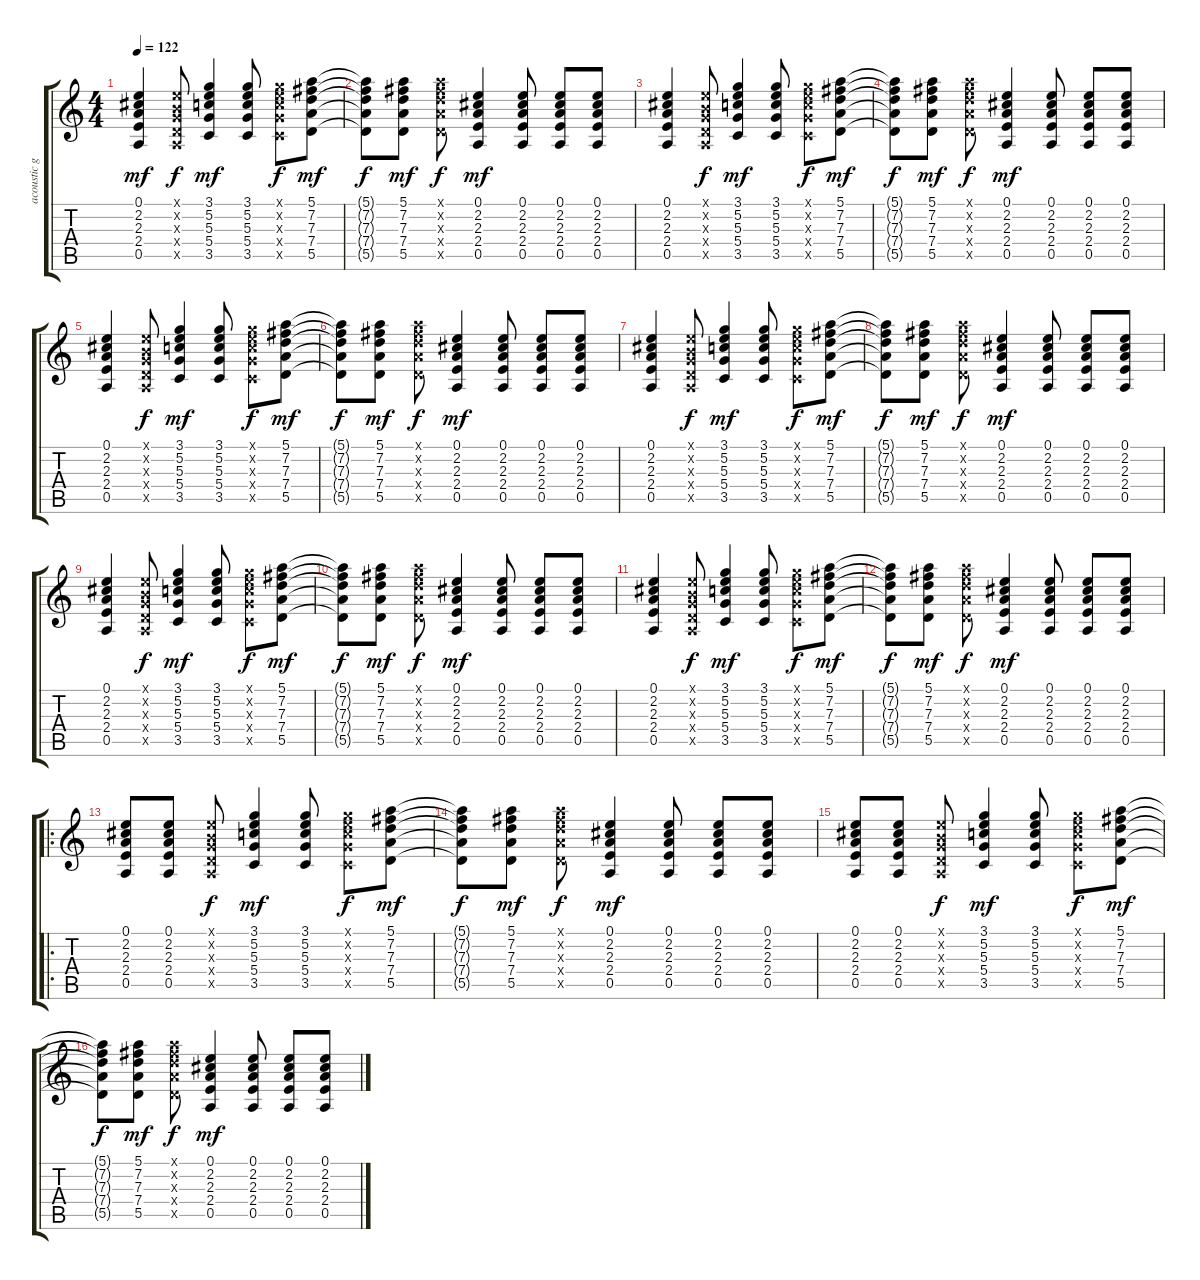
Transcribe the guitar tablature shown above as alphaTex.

\track ("acoustic guitar" "acoustic g") {instrument acousticguitarnylon}
\staff {score tabs}
\tuning (E4 B3 G3 D3 A2 E2) {hide}
\ts (4 4)
\tempo 122
\clef g2
\ks c
(0.1 2.2 2.3 2.4 0.5).4{dy mf instrument acousticguitarnylon} (0.1{x} 0.2{x} 0.3{x} 0.4{x} 0.5{x}).8{dy f} (3.1 5.2 5.3 5.4 3.5).4{dy mf} (3.1 5.2 5.3 5.4 3.5).8 (3.1{x} 5.2{x} 5.3{x} 5.4{x} 3.5{x}).8{dy f} (5.1 7.2 7.3 7.4 5.5).8{dy mf} |
(5.1{t} 7.2{t} 7.3{t} 7.4{t} 5.5{t}).8{dy f} (5.1 7.2 7.3 7.4 5.5).8{dy mf} (5.1{x} 7.2{x} 7.3{x} 7.4{x} 5.5{x}).8{dy f} (0.1 2.2 2.3 2.4 0.5).4{dy mf} (0.1 2.2 2.3 2.4 0.5).8 (0.1 2.2 2.3 2.4 0.5).8 (0.1 2.2 2.3 2.4 0.5).8 |
(0.1 2.2 2.3 2.4 0.5).4 (0.1{x} 0.2{x} 0.3{x} 0.4{x} 0.5{x}).8{dy f} (3.1 5.2 5.3 5.4 3.5).4{dy mf} (3.1 5.2 5.3 5.4 3.5).8 (3.1{x} 5.2{x} 5.3{x} 5.4{x} 3.5{x}).8{dy f} (5.1 7.2 7.3 7.4 5.5).8{dy mf} |
(5.1{t} 7.2{t} 7.3{t} 7.4{t} 5.5{t}).8{dy f} (5.1 7.2 7.3 7.4 5.5).8{dy mf} (5.1{x} 7.2{x} 7.3{x} 7.4{x} 5.5{x}).8{dy f} (0.1 2.2 2.3 2.4 0.5).4{dy mf} (0.1 2.2 2.3 2.4 0.5).8 (0.1 2.2 2.3 2.4 0.5).8 (0.1 2.2 2.3 2.4 0.5).8 |
(0.1 2.2 2.3 2.4 0.5).4 (0.1{x} 0.2{x} 0.3{x} 0.4{x} 0.5{x}).8{dy f} (3.1 5.2 5.3 5.4 3.5).4{dy mf} (3.1 5.2 5.3 5.4 3.5).8 (3.1{x} 5.2{x} 5.3{x} 5.4{x} 3.5{x}).8{dy f} (5.1 7.2 7.3 7.4 5.5).8{dy mf} |
(5.1{t} 7.2{t} 7.3{t} 7.4{t} 5.5{t}).8{dy f} (5.1 7.2 7.3 7.4 5.5).8{dy mf} (5.1{x} 7.2{x} 7.3{x} 7.4{x} 5.5{x}).8{dy f} (0.1 2.2 2.3 2.4 0.5).4{dy mf} (0.1 2.2 2.3 2.4 0.5).8 (0.1 2.2 2.3 2.4 0.5).8 (0.1 2.2 2.3 2.4 0.5).8 |
(0.1 2.2 2.3 2.4 0.5).4 (0.1{x} 0.2{x} 0.3{x} 0.4{x} 0.5{x}).8{dy f} (3.1 5.2 5.3 5.4 3.5).4{dy mf} (3.1 5.2 5.3 5.4 3.5).8 (3.1{x} 5.2{x} 5.3{x} 5.4{x} 3.5{x}).8{dy f} (5.1 7.2 7.3 7.4 5.5).8{dy mf} |
(5.1{t} 7.2{t} 7.3{t} 7.4{t} 5.5{t}).8{dy f} (5.1 7.2 7.3 7.4 5.5).8{dy mf} (5.1{x} 7.2{x} 7.3{x} 7.4{x} 5.5{x}).8{dy f} (0.1 2.2 2.3 2.4 0.5).4{dy mf} (0.1 2.2 2.3 2.4 0.5).8 (0.1 2.2 2.3 2.4 0.5).8 (0.1 2.2 2.3 2.4 0.5).8 |
(0.1 2.2 2.3 2.4 0.5).4 (0.1{x} 0.2{x} 0.3{x} 0.4{x} 0.5{x}).8{dy f} (3.1 5.2 5.3 5.4 3.5).4{dy mf} (3.1 5.2 5.3 5.4 3.5).8 (3.1{x} 5.2{x} 5.3{x} 5.4{x} 3.5{x}).8{dy f} (5.1 7.2 7.3 7.4 5.5).8{dy mf} |
(5.1{t} 7.2{t} 7.3{t} 7.4{t} 5.5{t}).8{dy f} (5.1 7.2 7.3 7.4 5.5).8{dy mf} (5.1{x} 7.2{x} 7.3{x} 7.4{x} 5.5{x}).8{dy f} (0.1 2.2 2.3 2.4 0.5).4{dy mf} (0.1 2.2 2.3 2.4 0.5).8 (0.1 2.2 2.3 2.4 0.5).8 (0.1 2.2 2.3 2.4 0.5).8 |
(0.1 2.2 2.3 2.4 0.5).4 (0.1{x} 0.2{x} 0.3{x} 0.4{x} 0.5{x}).8{dy f} (3.1 5.2 5.3 5.4 3.5).4{dy mf} (3.1 5.2 5.3 5.4 3.5).8 (3.1{x} 5.2{x} 5.3{x} 5.4{x} 3.5{x}).8{dy f} (5.1 7.2 7.3 7.4 5.5).8{dy mf} |
(5.1{t} 7.2{t} 7.3{t} 7.4{t} 5.5{t}).8{dy f} (5.1 7.2 7.3 7.4 5.5).8{dy mf} (5.1{x} 7.2{x} 7.3{x} 7.4{x} 5.5{x}).8{dy f} (0.1 2.2 2.3 2.4 0.5).4{dy mf} (0.1 2.2 2.3 2.4 0.5).8 (0.1 2.2 2.3 2.4 0.5).8 (0.1 2.2 2.3 2.4 0.5).8 |
\ro
(0.1 2.2 2.3 2.4 0.5).8 (0.1 2.2 2.3 2.4 0.5).8 (0.1{x} 0.2{x} 0.3{x} 0.4{x} 0.5{x}).8{dy f} (3.1 5.2 5.3 5.4 3.5).4{dy mf} (3.1 5.2 5.3 5.4 3.5).8 (3.1{x} 5.2{x} 5.3{x} 5.4{x} 3.5{x}).8{dy f} (5.1 7.2 7.3 7.4 5.5).8{dy mf} |
(5.1{t} 7.2{t} 7.3{t} 7.4{t} 5.5{t}).8{dy f} (5.1 7.2 7.3 7.4 5.5).8{dy mf} (5.1{x} 7.2{x} 7.3{x} 7.4{x} 5.5{x}).8{dy f} (0.1 2.2 2.3 2.4 0.5).4{dy mf} (0.1 2.2 2.3 2.4 0.5).8 (0.1 2.2 2.3 2.4 0.5).8 (0.1 2.2 2.3 2.4 0.5).8 |
(0.1 2.2 2.3 2.4 0.5).8 (0.1 2.2 2.3 2.4 0.5).8 (0.1{x} 0.2{x} 0.3{x} 0.4{x} 0.5{x}).8{dy f} (3.1 5.2 5.3 5.4 3.5).4{dy mf} (3.1 5.2 5.3 5.4 3.5).8 (3.1{x} 5.2{x} 5.3{x} 5.4{x} 3.5{x}).8{dy f} (5.1 7.2 7.3 7.4 5.5).8{dy mf} |
(5.1{t} 7.2{t} 7.3{t} 7.4{t} 5.5{t}).8{dy f} (5.1 7.2 7.3 7.4 5.5).8{dy mf} (5.1{x} 7.2{x} 7.3{x} 7.4{x} 5.5{x}).8{dy f} (0.1 2.2 2.3 2.4 0.5).4{dy mf} (0.1 2.2 2.3 2.4 0.5).8 (0.1 2.2 2.3 2.4 0.5).8 (0.1 2.2 2.3 2.4 0.5).8
